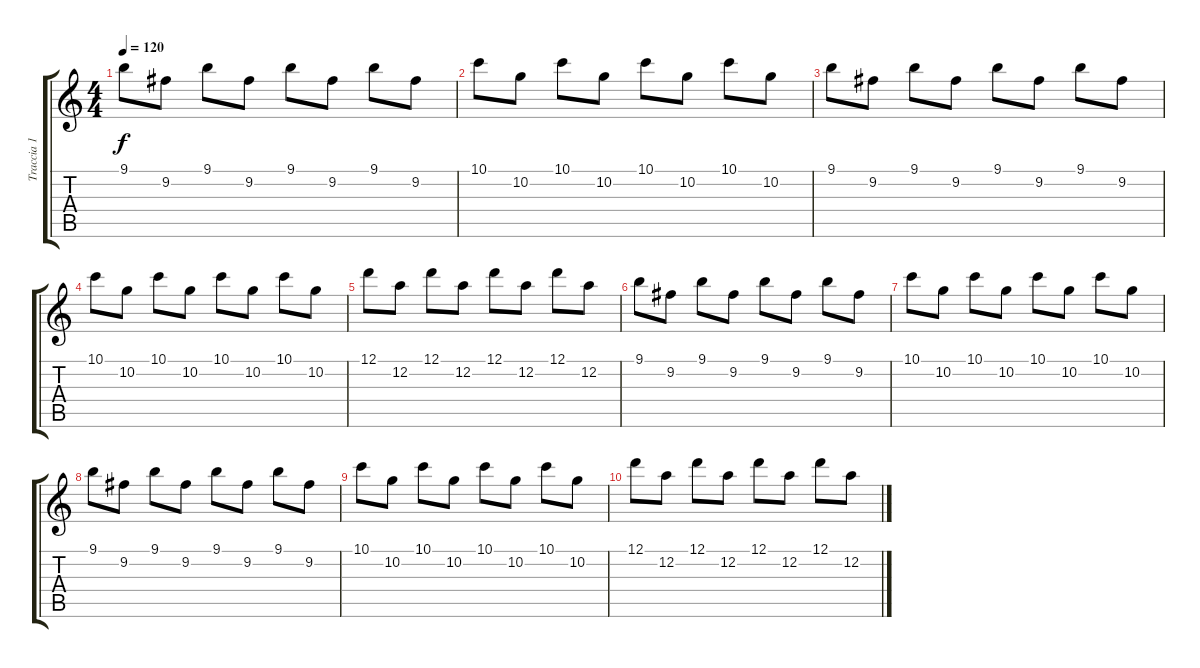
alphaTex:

\track ("Traccia 1" "Traccia 1") {instrument electricguitarclean}
\staff {score tabs}
\tuning (D4 A3 F3 C3 G2 C2) {hide}
\ts (4 4)
\tempo 120
\clef g2
\ks c
9.1.8{dy f} 9.2.8 9.1.8 9.2.8 9.1.8 9.2.8 9.1.8 9.2.8 |
10.1.8 10.2.8 10.1.8 10.2.8 10.1.8 10.2.8 10.1.8 10.2.8 |
9.1.8 9.2.8 9.1.8 9.2.8 9.1.8 9.2.8 9.1.8 9.2.8 |
10.1.8 10.2.8 10.1.8 10.2.8 10.1.8 10.2.8 10.1.8 10.2.8 |
12.1.8 12.2.8 12.1.8 12.2.8 12.1.8 12.2.8 12.1.8 12.2.8 |
9.1.8 9.2.8 9.1.8 9.2.8 9.1.8 9.2.8 9.1.8 9.2.8 |
10.1.8 10.2.8 10.1.8 10.2.8 10.1.8 10.2.8 10.1.8 10.2.8 |
9.1.8 9.2.8 9.1.8 9.2.8 9.1.8 9.2.8 9.1.8 9.2.8 |
10.1.8 10.2.8 10.1.8 10.2.8 10.1.8 10.2.8 10.1.8 10.2.8 |
12.1.8 12.2.8 12.1.8 12.2.8 12.1.8 12.2.8 12.1.8 12.2.8
